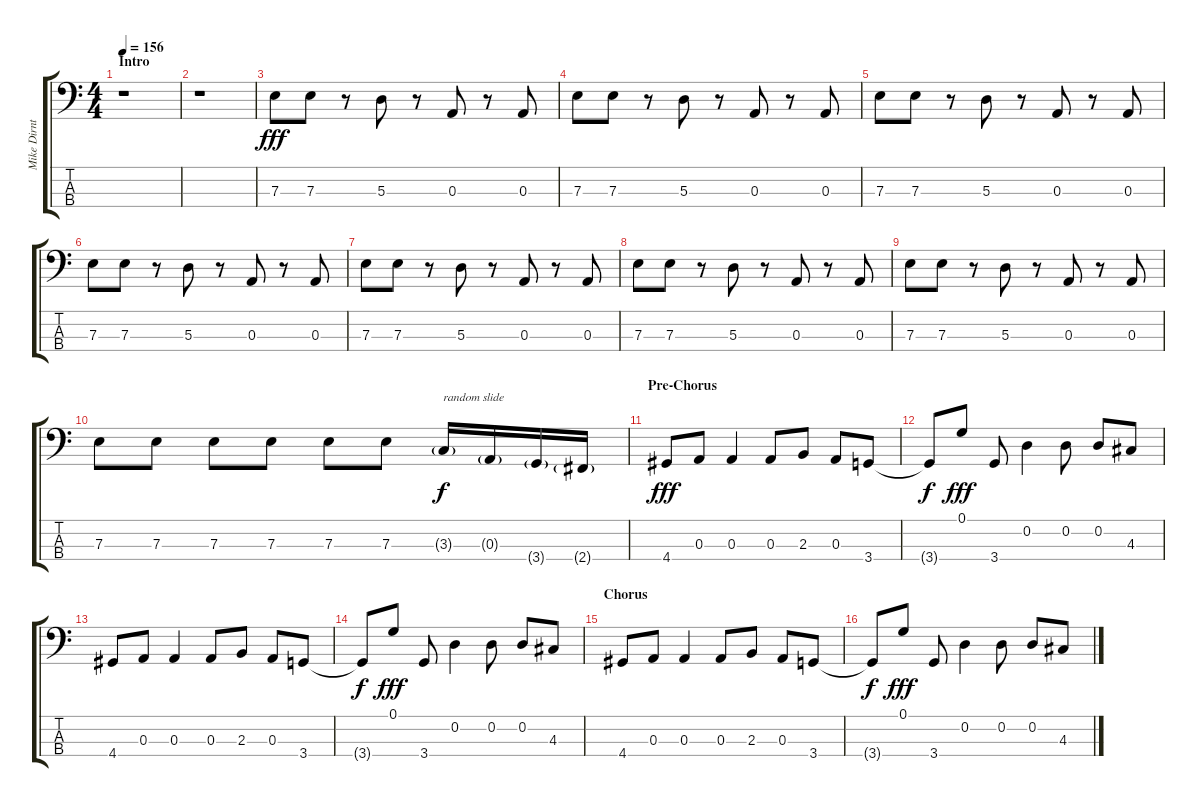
\track ("Mike Dirnt (Bass)" "Mike Dirnt") {instrument electricbasspick}
\staff {score tabs}
\tuning (G2 D2 A1 E1) {hide}
\ts (4 4)
\section ("" "Intro")
\tempo 156
\clef f4
\ks c
r.1{dy fff instrument electricbasspick} |
r.1 |
7.3.8 7.3.8 r.8 5.3.8 r.8 0.3.8 r.8 0.3.8 |
7.3.8 7.3.8 r.8 5.3.8 r.8 0.3.8 r.8 0.3.8 |
7.3.8 7.3.8 r.8 5.3.8 r.8 0.3.8 r.8 0.3.8 |
7.3.8 7.3.8 r.8 5.3.8 r.8 0.3.8 r.8 0.3.8 |
7.3.8 7.3.8 r.8 5.3.8 r.8 0.3.8 r.8 0.3.8 |
7.3.8 7.3.8 r.8 5.3.8 r.8 0.3.8 r.8 0.3.8 |
7.3.8 7.3.8 r.8 5.3.8 r.8 0.3.8 r.8 0.3.8 |
7.3.8 7.3.8 7.3.8 7.3.8 7.3.8 7.3.8 3.3{g}.16{txt "random slide" dy f} 0.3{g}.16 3.4{g}.16 2.4{g}.16 |
\section ("" "Pre-Chorus")
4.4.8{dy fff} 0.3.8 0.3.4 0.3.8 2.3.8 0.3.8 3.4.8 |
3.4{t}.8{dy f} 0.1.8{dy fff} 3.4.8 0.2.4 0.2.8 0.2.8 4.3.8 |
4.4.8 0.3.8 0.3.4 0.3.8 2.3.8 0.3.8 3.4.8 |
3.4{t}.8{dy f} 0.1.8{dy fff} 3.4.8 0.2.4 0.2.8 0.2.8 4.3.8 |
\section ("" "Chorus")
4.4.8 0.3.8 0.3.4 0.3.8 2.3.8 0.3.8 3.4.8 |
3.4{t}.8{dy f} 0.1.8{dy fff} 3.4.8 0.2.4 0.2.8 0.2.8 4.3.8
